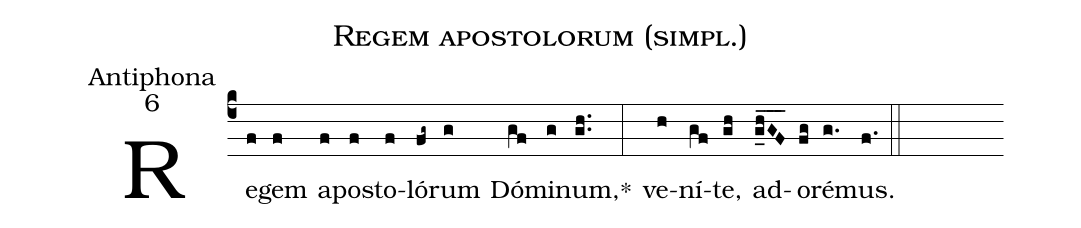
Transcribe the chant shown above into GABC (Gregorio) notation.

name:Regem apostolorum (simpl.);
office-part:Antiphona;
mode:6;
%%
(c4) Re(f)gem(f) a(f)po(f)sto(f)ló(fg~)rum(g) Dó(gf)mi(g)num,*(gh..) (:)
ve(h)ní(gf)te,(gh) ad(ghGF____)o(fg)ré(g.)mus.(f.) (::)
